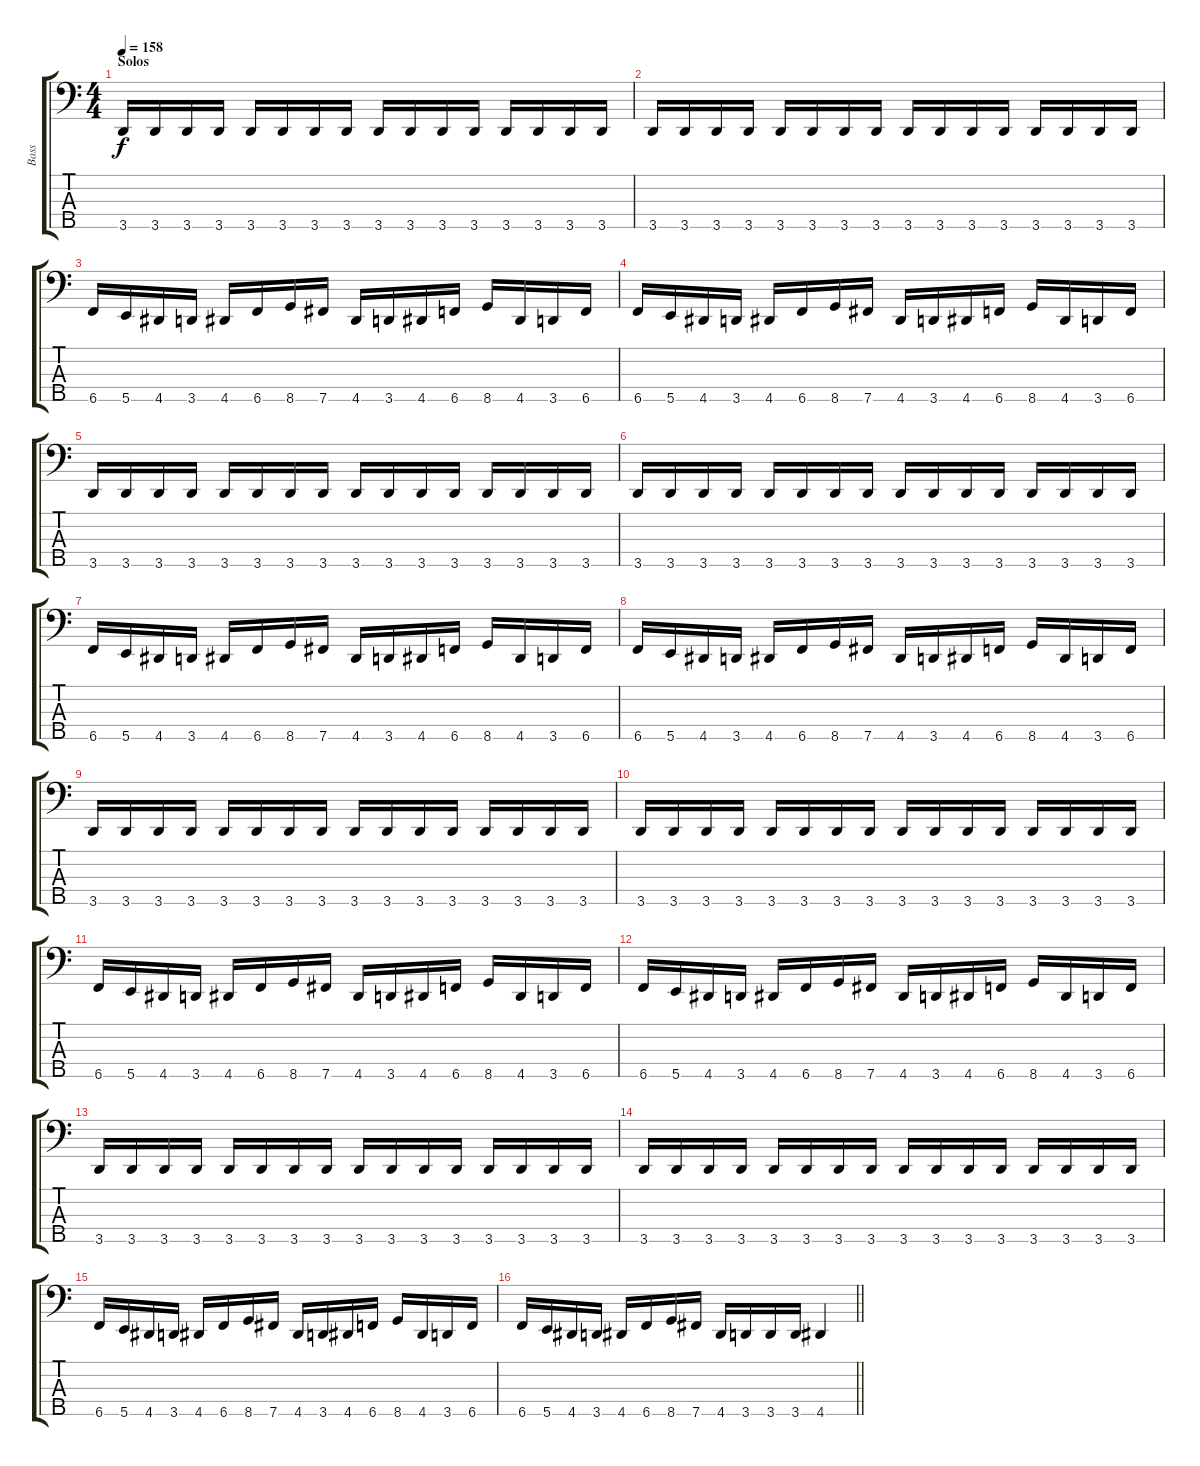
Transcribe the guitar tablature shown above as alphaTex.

\track ("Bass" "Bass") {instrument electricbassfinger}
\staff {score tabs}
\tuning (G2 D2 A1 E1 B0) {hide}
\ts (4 4)
\section ("" "Solos")
\tempo 158
\clef f4
\ks c
3.5.16{dy f} 3.5.16 3.5.16 3.5.16 3.5.16 3.5.16 3.5.16 3.5.16 3.5.16 3.5.16 3.5.16 3.5.16 3.5.16 3.5.16 3.5.16 3.5.16 |
3.5.16 3.5.16 3.5.16 3.5.16 3.5.16 3.5.16 3.5.16 3.5.16 3.5.16 3.5.16 3.5.16 3.5.16 3.5.16 3.5.16 3.5.16 3.5.16 |
6.5.16 5.5.16 4.5.16 3.5.16 4.5.16 6.5.16 8.5.16 7.5.16 4.5.16 3.5.16 4.5.16 6.5.16 8.5.16 4.5.16 3.5.16 6.5.16 |
6.5.16 5.5.16 4.5.16 3.5.16 4.5.16 6.5.16 8.5.16 7.5.16 4.5.16 3.5.16 4.5.16 6.5.16 8.5.16 4.5.16 3.5.16 6.5.16 |
3.5.16 3.5.16 3.5.16 3.5.16 3.5.16 3.5.16 3.5.16 3.5.16 3.5.16 3.5.16 3.5.16 3.5.16 3.5.16 3.5.16 3.5.16 3.5.16 |
3.5.16 3.5.16 3.5.16 3.5.16 3.5.16 3.5.16 3.5.16 3.5.16 3.5.16 3.5.16 3.5.16 3.5.16 3.5.16 3.5.16 3.5.16 3.5.16 |
6.5.16 5.5.16 4.5.16 3.5.16 4.5.16 6.5.16 8.5.16 7.5.16 4.5.16 3.5.16 4.5.16 6.5.16 8.5.16 4.5.16 3.5.16 6.5.16 |
6.5.16 5.5.16 4.5.16 3.5.16 4.5.16 6.5.16 8.5.16 7.5.16 4.5.16 3.5.16 4.5.16 6.5.16 8.5.16 4.5.16 3.5.16 6.5.16 |
3.5.16 3.5.16 3.5.16 3.5.16 3.5.16 3.5.16 3.5.16 3.5.16 3.5.16 3.5.16 3.5.16 3.5.16 3.5.16 3.5.16 3.5.16 3.5.16 |
3.5.16 3.5.16 3.5.16 3.5.16 3.5.16 3.5.16 3.5.16 3.5.16 3.5.16 3.5.16 3.5.16 3.5.16 3.5.16 3.5.16 3.5.16 3.5.16 |
6.5.16 5.5.16 4.5.16 3.5.16 4.5.16 6.5.16 8.5.16 7.5.16 4.5.16 3.5.16 4.5.16 6.5.16 8.5.16 4.5.16 3.5.16 6.5.16 |
6.5.16 5.5.16 4.5.16 3.5.16 4.5.16 6.5.16 8.5.16 7.5.16 4.5.16 3.5.16 4.5.16 6.5.16 8.5.16 4.5.16 3.5.16 6.5.16 |
3.5.16 3.5.16 3.5.16 3.5.16 3.5.16 3.5.16 3.5.16 3.5.16 3.5.16 3.5.16 3.5.16 3.5.16 3.5.16 3.5.16 3.5.16 3.5.16 |
3.5.16 3.5.16 3.5.16 3.5.16 3.5.16 3.5.16 3.5.16 3.5.16 3.5.16 3.5.16 3.5.16 3.5.16 3.5.16 3.5.16 3.5.16 3.5.16 |
6.5.16 5.5.16 4.5.16 3.5.16 4.5.16 6.5.16 8.5.16 7.5.16 4.5.16 3.5.16 4.5.16 6.5.16 8.5.16 4.5.16 3.5.16 6.5.16 |
\barLineRight lightlight
6.5.16 5.5.16 4.5.16 3.5.16 4.5.16 6.5.16 8.5.16 7.5.16 4.5.16 3.5.16 3.5.16 3.5.16 4.5.4
